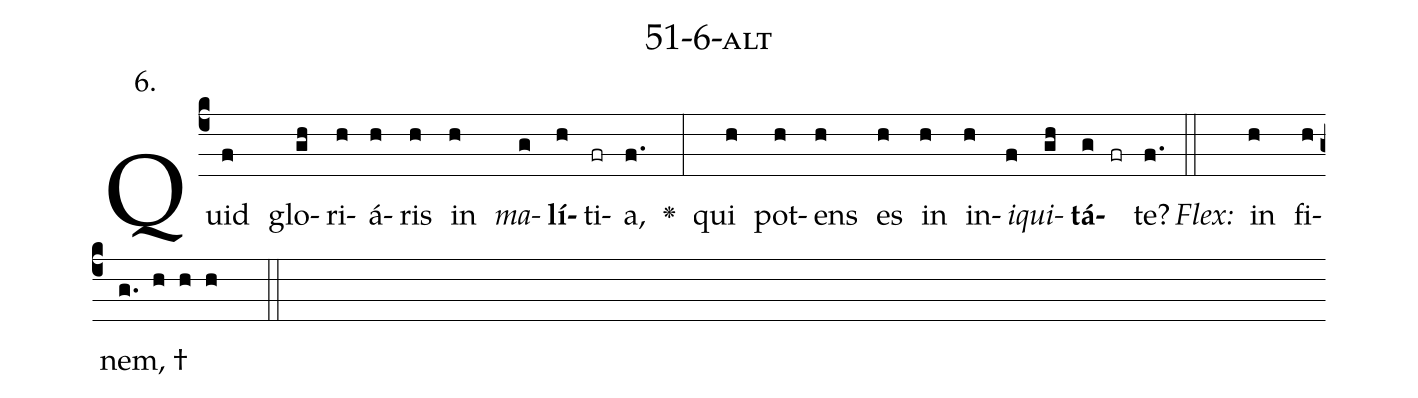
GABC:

name: 51-6-alt;
annotation: 6.;
%%
(c4)Quid(f) glo(gh)ri(h)á(h)ris(h) in(h) <i>ma</i>(g)<b>lí</b>(h)ti(fr)a,(f.) <v>\greheightstar</v>(:) qui(h) pot(h)ens(h) es(h) in(h) in(h)<i>i</i>(f)<i>qui</i>(gh)<b>tá</b>(g fr)te?(f.) (::)
<i>Flex:</i>()  in(h) fi(h)nem, †(g. h h h  ::)

%E(h) u(h) o(f) u(gh) a(g) e.(f.) (::)
